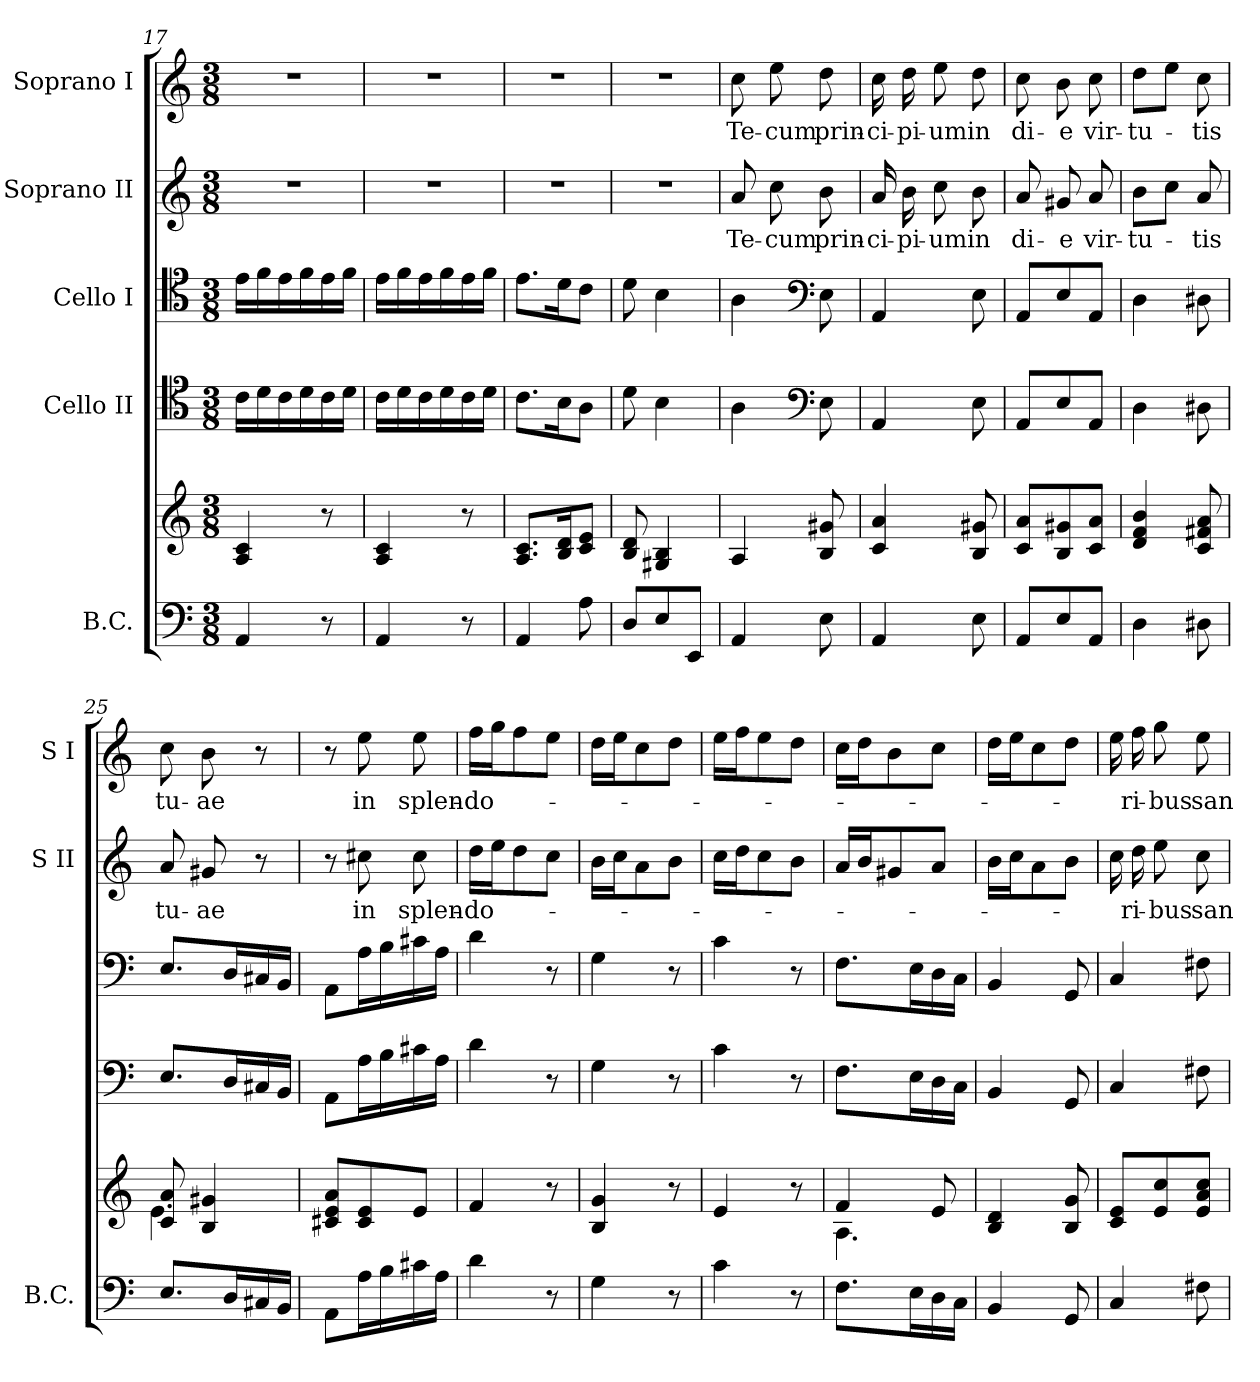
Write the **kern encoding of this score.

**kern	**kern	**kern	**kern	**kern	**text	**kern	**text
*part5	*part5	*part4	*part3	*part2	*part2	*part1	*part1
*staff6	*staff5	*staff4	*staff3	*staff2	*staff2	*staff1	*staff1
*I"B.C.	*	*I"Cello II	*I"Cello I	*I"Soprano II	*	*I"Soprano I	*
*I'B.C.	*	*	*	*I'S II	*	*I'S I	*
*clefF4	*clefG2	*clefC4	*clefC4	*clefG2	*	*clefG2	*
*k[]	*k[]	*k[]	*k[]	*k[]	*	*k[]	*
*C:	*C:	*C:	*C:	*C:	*	*C:	*
*M3/8	*M3/8	*M3/8	*M3/8	*M3/8	*	*M3/8	*
=17	=17	=17	=17	=17	=17	=17	=17
4AA/	4A/ 4c/	16c\LL	16e\LL	4.r	.	4.r	.
.	.	16d\	16f\	.	.	.	.
.	.	16c\	16e\	.	.	.	.
.	.	16d\	16f\	.	.	.	.
8r	8r	16c\	16e\	.	.	.	.
.	.	16d\JJ	16f\JJ	.	.	.	.
=18	=18	=18	=18	=18	=18	=18	=18
4AA/	4A/ 4c/	16c\LL	16e\LL	4.r	.	4.r	.
.	.	16d\	16f\	.	.	.	.
.	.	16c\	16e\	.	.	.	.
.	.	16d\	16f\	.	.	.	.
8r	8r	16c\	16e\	.	.	.	.
.	.	16d\JJ	16f\JJ	.	.	.	.
=19	=19	=19	=19	=19	=19	=19	=19
4AA/	8.A/ 8.c/L	8.c\L	8.e\L	4.r	.	4.r	.
.	16B/ 16d/k	16B\k	16d\k	.	.	.	.
8A\	8c/ 8e/J	8A\J	8c\J	.	.	.	.
=20	=20	=20	=20	=20	=20	=20	=20
8D/L	8B/ 8d/	8d\	8d\	4.r	.	4.r	.
8E/	4G#X/ 4B/	4B\	4B\	.	.	.	.
8EE/J	.	.	.	.	.	.	.
=21	=21	=21	=21	=21	=21	=21	=21
!	!	!	!	!	!LO:LY:b	!	!LO:LY:b
4AA/	4A/	4A\	4A\	8a/	Te-	8cc\	Te-
!	!	!	!	!	!LO:LY:b	!	!LO:LY:b
.	.	.	.	8cc\	-cum	8ee\	-cum
*	*	*clefF4	*clefF4	*	*	*	*
!	!	!	!	!	!LO:LY:b	!	!LO:LY:b
8E\	8B/ 8g#X/	8E\	8E\	8b\	prin-	8dd\	prin-
=22	=22	=22	=22	=22	=22	=22	=22
!	!	!	!	!	!LO:LY:b	!	!LO:LY:b
4AA/	4c/ 4a/	4AA/	4AA/	16a/	-ci-	16cc\	-ci-
!	!	!	!	!	!LO:LY:b	!	!LO:LY:b
.	.	.	.	16b\	-pi-	16dd\	-pi-
!	!	!	!	!	!LO:LY:b	!	!LO:LY:b
.	.	.	.	8cc\	-um	8ee\	-um
!	!	!	!	!	!LO:LY:b	!	!LO:LY:b
8E\	8B/ 8g#X/	8E\	8E\	8b\	in	8dd\	in
=23	=23	=23	=23	=23	=23	=23	=23
!	!	!	!	!	!LO:LY:b	!	!LO:LY:b
8AA/L	8c/ 8a/L	8AA/L	8AA/L	8a/	di-	8cc\	di-
!	!	!	!	!	!LO:LY:b	!	!LO:LY:b
8E/	8B/ 8g#X/	8E/	8E/	8g#X/	-e	8b\	-e
!	!	!	!	!	!LO:LY:b	!	!LO:LY:b
8AA/J	8c/ 8a/J	8AA/J	8AA/J	8a/	vir-	8cc\	vir-
=24	=24	=24	=24	=24	=24	=24	=24
!	!	!	!	!	!LO:LY:b	!	!LO:LY:b
4D\	4d/ 4f/ 4b/	4D\	4D\	8b\L	-tu-	8dd\L	-tu-
.	.	.	.	8cc\J	.	8ee\J	.
!	!	!	!	!	!LO:LY:b	!	!LO:LY:b
8D#X\	8c/ 8f#X/ 8a/	8D#X\	8D#X\	8a/	-tis	8cc\	-tis
!!LO:LB:g=z
=25	=25	=25	=25	=25	=25	=25	=25
*	*^	*	*	*	*	*	*
!	!	!	!	!	!	!LO:LY:b	!	!LO:LY:b
8.E/L	8c/ 8a/	4.e\	8.E/L	8.E/L	8a/	tu-	8cc\	tu-
!	!	!	!	!	!	!LO:LY:b	!	!LO:LY:b
.	4B/ 4g#X/	.	.	.	8g#X/	-ae	8b\	-ae
16D/L	.	.	16D/L	16D/L	.	.	.	.
16C#X/	.	.	16C#X/	16C#X/	8r	.	8r	.
16BB/JJ	.	.	16BB/JJ	16BB/JJ	.	.	.	.
*	*v	*v	*	*	*	*	*	*
=26	=26	=26	=26	=26	=26	=26	=26
8AA\L	8c#X/ 8e/ 8a/L	8AA\L	8AA\L	8r	.	8r	.
!	!	!	!	!	!LO:LY:b	!	!LO:LY:b
16A\L	8c#/ 8e/	16A\L	16A\L	8cc#X\	in	8ee\	in
16B\	.	16B\	16B\	.	.	.	.
!	!	!	!	!	!LO:LY:b	!	!LO:LY:b
16c#X\	8e/J	16c#X\	16c#X\	8cc#\	splen-	8ee\	splen-
16A\JJ	.	16A\JJ	16A\JJ	.	.	.	.
=27	=27	=27	=27	=27	=27	=27	=27
!	!	!	!	!	!LO:LY:b	!	!LO:LY:b
4d\	4f/	4d\	4d\	16dd\LL	-do-	16ff\LL	-do-
.	.	.	.	16ee\J	.	16gg\J	.
.	.	.	.	8dd\	.	8ff\	.
8r	8r	8r	8r	8cc\J	.	8ee\J	.
=28	=28	=28	=28	=28	=28	=28	=28
4G\	4B/ 4g/	4G\	4G\	16b\LL	.	16dd\LL	.
.	.	.	.	16cc\J	.	16ee\J	.
.	.	.	.	8a\	.	8cc\	.
8r	8r	8r	8r	8b\J	.	8dd\J	.
=29	=29	=29	=29	=29	=29	=29	=29
4c\	4e/	4c\	4c\	16cc\LL	.	16ee\LL	.
.	.	.	.	16dd\J	.	16ff\J	.
.	.	.	.	8cc\	.	8ee\	.
8r	8r	8r	8r	8b\J	.	8dd\J	.
=30	=30	=30	=30	=30	=30	=30	=30
*	*^	*	*	*	*	*	*
8.F\L	4f/	4.A\	8.F\L	8.F\L	16a/LL	.	16cc\LL	.
.	.	.	.	.	16b/J	.	16dd\J	.
.	.	.	.	.	8g#X/	.	8b\	.
16E\L	.	.	16E\L	16E\L	.	.	.	.
16D\	8e/	.	16D\	16D\	8a/J	.	8cc\J	.
16C\JJ	.	.	16C\JJ	16C\JJ	.	.	.	.
*	*v	*v	*	*	*	*	*	*
=31	=31	=31	=31	=31	=31	=31	=31
4BB/	4B/ 4d/	4BB/	4BB/	16b\LL	.	16dd\LL	.
.	.	.	.	16cc\J	.	16ee\J	.
.	.	.	.	8a\	.	8cc\	.
8GG/	8B/ 8g/	8GG/	8GG/	8b\J	.	8dd\J	.
=32	=32	=32	=32	=32	=32	=32	=32
4C/	8c/ 8e/L	4C/	4C/	16cc\	.	16ee\	.
!	!	!	!	!	!LO:LY:b	!	!LO:LY:b
.	.	.	.	16dd\	-ri-	16ff\	-ri-
!	!	!	!	!	!LO:LY:b	!	!LO:LY:b
.	8e/ 8cc/	.	.	8ee\	-bus	8gg\	-bus
!	!	!	!	!	!LO:LY:b	!	!LO:LY:b
8F#X\	8e/ 8a/ 8cc/J	8F#X\	8F#X\	8cc\	san-	8ee\	san-
=	=	=	=	=	=	=	=
*-	*-	*-	*-	*-	*-	*-	*-
